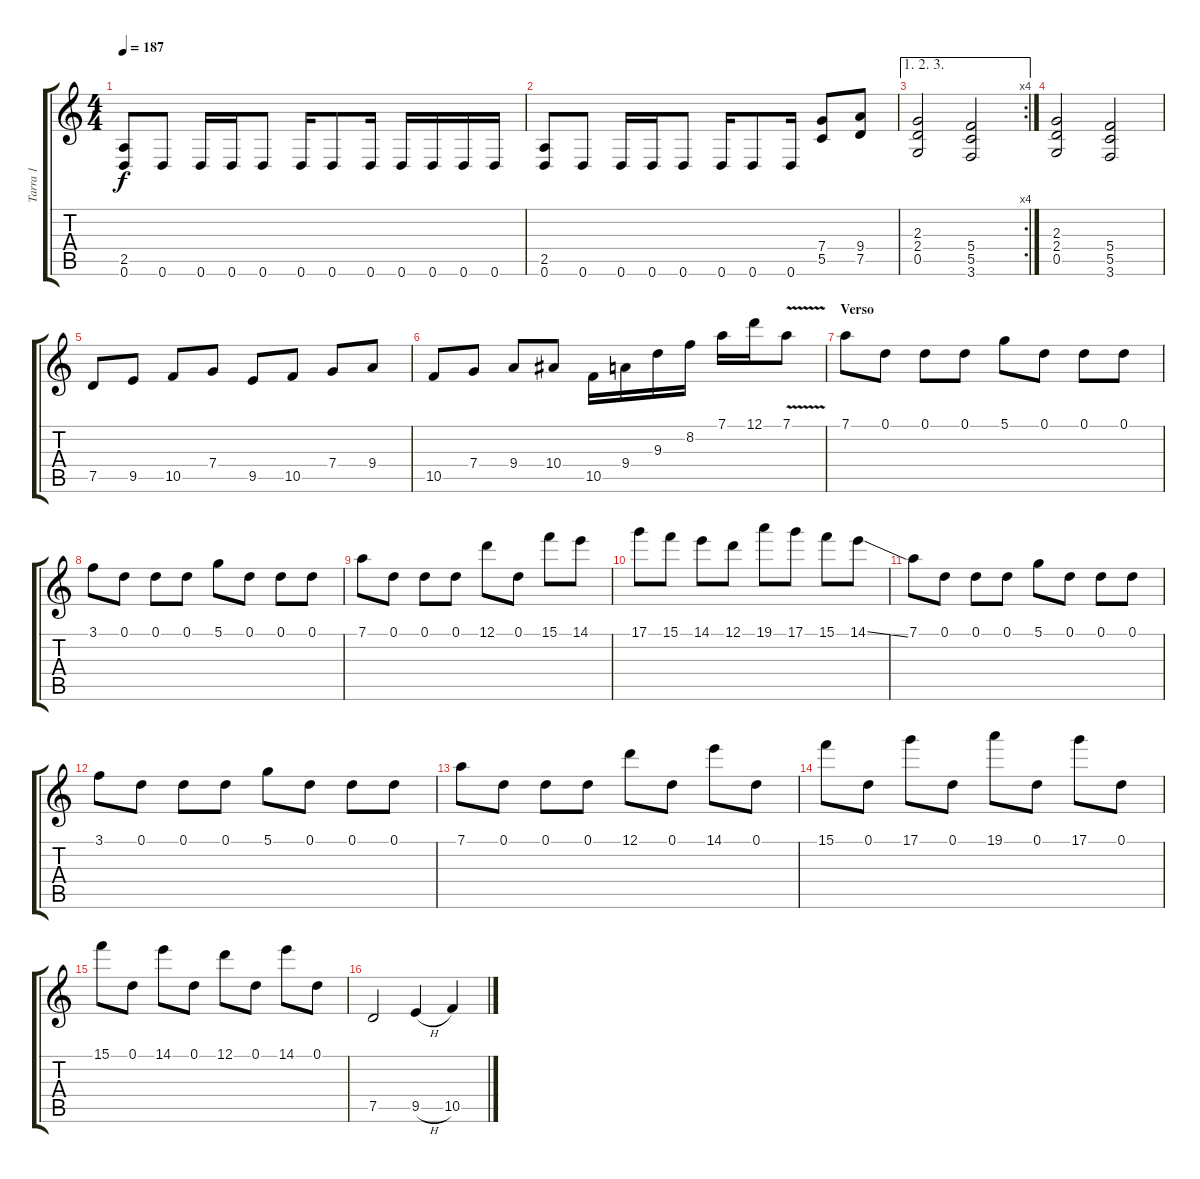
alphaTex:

\track ("Tarra 1" "Tarra 1") {instrument distortionguitar}
\staff {score tabs}
\tuning (D4 A3 F3 C3 G2 D2) {hide}
\ts (4 4)
\tempo 187
\clef g2
\ks c
(2.5 0.6).8{dy f} 0.6.8 0.6.16 0.6.16 0.6.8 0.6.16 0.6.8 0.6.16 0.6.16 0.6.16 0.6.16 0.6.16 |
(2.5 0.6).8 0.6.8 0.6.16 0.6.16 0.6.8 0.6.16 0.6.8 0.6.16 (7.4 5.5).8 (9.4 7.5).8 |
\ae (1 2 3)
\rc 4
(2.3 2.4 0.5).2 (5.4 5.5 3.6).2 |
(2.3 2.4 0.5).2 (5.4 5.5 3.6).2 |
7.5.8 9.5.8 10.5.8 7.4.8 9.5.8 10.5.8 7.4.8 9.4.8 |
10.5.8 7.4.8 9.4.8 10.4.8 10.5.16 9.4.16 9.3.16 8.2.16 7.1.16 12.1.16 7.1{v}.8 |
\section ("" "Verso")
7.1.8 0.1.8 0.1.8 0.1.8 5.1.8 0.1.8 0.1.8 0.1.8 |
3.1.8 0.1.8 0.1.8 0.1.8 5.1.8 0.1.8 0.1.8 0.1.8 |
7.1.8 0.1.8 0.1.8 0.1.8 12.1.8 0.1.8 15.1.8 14.1.8 |
17.1.8 15.1.8 14.1.8 12.1.8 19.1.8 17.1.8 15.1.8 14.1{ss}.8 |
7.1.8 0.1.8 0.1.8 0.1.8 5.1.8 0.1.8 0.1.8 0.1.8 |
3.1.8 0.1.8 0.1.8 0.1.8 5.1.8 0.1.8 0.1.8 0.1.8 |
7.1.8 0.1.8 0.1.8 0.1.8 12.1.8 0.1.8 14.1.8 0.1.8 |
15.1.8 0.1.8 17.1.8 0.1.8 19.1.8 0.1.8 17.1.8 0.1.8 |
15.1.8 0.1.8 14.1.8 0.1.8 12.1.8 0.1.8 14.1.8 0.1.8 |
\section ("" "")
7.5.2 9.5{h}.4 10.5.4
